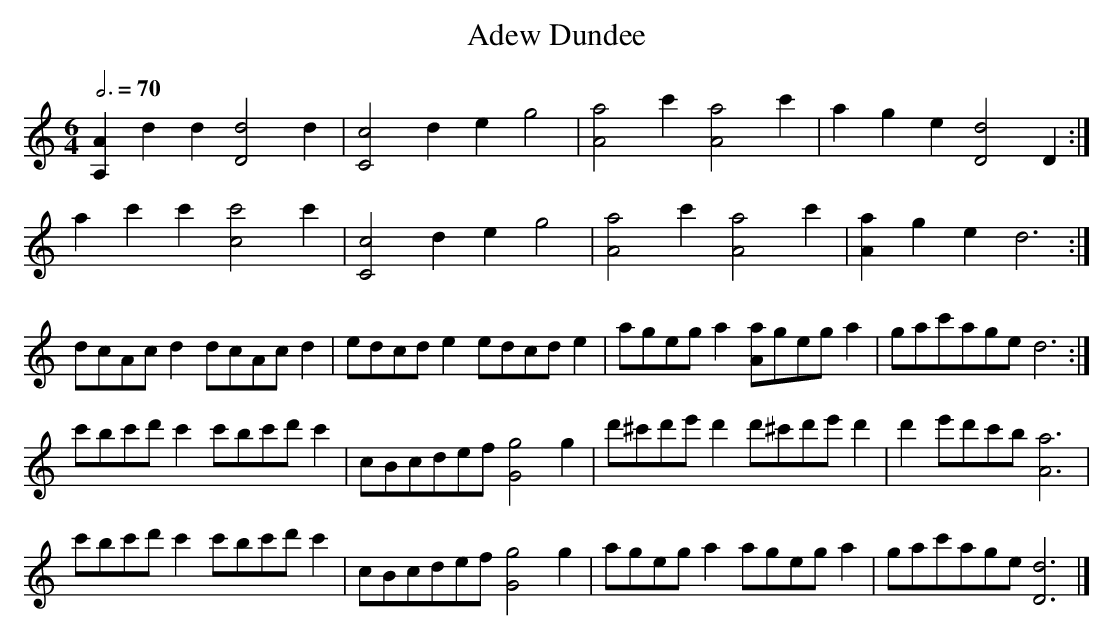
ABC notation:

X:1
T:Adew Dundee
M:6/4
L:1/8
Q:3/4=70
K:DDor
[A2A,2] d2  d2  [d4D4]    d2  |[c4C4]     d2    e2 g4    |\
[a4A4]      c'2 [a4A4]    c'2 | a2    g2  e2   [d4D4] D2:|
 a2     c'2 c'2 [c'4c4]   c'2 |[c4C4]     d2    e2 g4    |\
[a4A4]      c'2 [a4A4]    c'2 |[a2A2] g2  e2    d6      :|
 dcAc       d2   dcAc     d2  | edcd      e2    edcd  e2 |\
 ageg       a2  [aA]geg   a2  | gac'age         d6      :|
 c'bc'd'    c'2  c'bc'd'  c'2 | cBcdef         [g4G4] g2 |\
 d'^c'd'e'  d'2  d'^c'd'e'd'2 | d'2   e'd'c'b  [a6A6]    |
 c'bc'd'    c'2  c'bc'd'  c'2 | cBcdef         [g4G4] g2 |\
 ageg       a2   ageg     a2  | gac'age        [d6D6]   |]

David Johnson's "Scottish Fiddle Music in the Eighteenth Century" has a
substantial discussion of how art music influenced traditional music; most
of it is beyond the scope of this document.  And any classically-oriented
music theory text will explain the various forms of the minor mode and
where they tend to be used.  This is the appropriate framework to describe
some of the more consciously "artistic" work of the Gows, Marshall and Scott
Skinner; but this is a small part of the Scottish repertoire, and, as in the
example of "Miss Cruickshank's Reel", modal idiom has a habit of taking over
once these tunes get into circulation.

"Fy gar rub her o'er with straw" is a song first noted about 1700, but
perhaps much older.  This version of the 1760s for the flute changes mode
on rising phrases:
